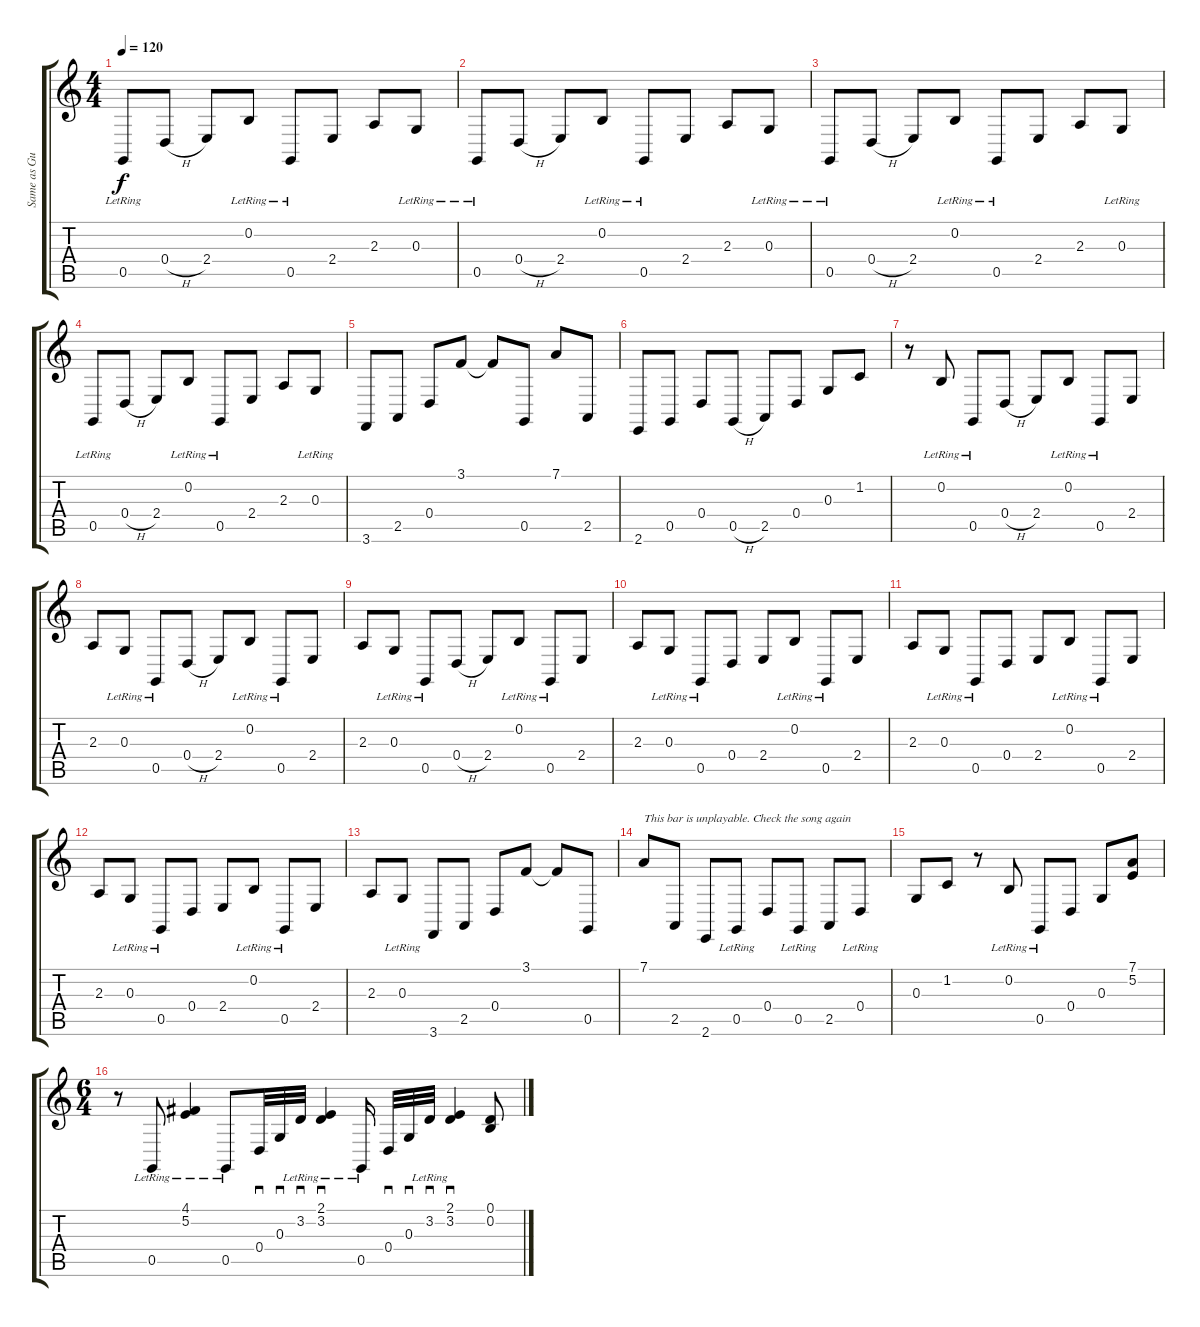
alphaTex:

\track ("Same as Guitar (For Effect)" "Same as Gu") {instrument pad4choir}
\staff {score tabs}
\tuning (D4 B3 G3 D3 G2 D2) {hide}
\ts (4 4)
\tempo 120
\clef g2
\ks c
0.5{lr}.8{dy f} 0.4{h}.8 2.4.8 0.2{lr}.8 0.5{lr}.8 2.4.8 2.3.8 0.3{lr}.8 |
0.5{lr}.8 0.4{h}.8 2.4.8 0.2{lr}.8 0.5{lr}.8 2.4.8 2.3.8 0.3{lr}.8 |
0.5{lr}.8 0.4{h}.8 2.4.8 0.2{lr}.8 0.5{lr}.8 2.4.8 2.3.8 0.3{lr}.8 |
0.5{lr}.8 0.4{h}.8 2.4.8 0.2{lr}.8 0.5{lr}.8 2.4.8 2.3.8 0.3{lr}.8 |
3.6.8 2.5.8 0.4.8 3.1.8 3.1{t}.8 0.5.8 7.1.8 2.5.8 |
2.6.8 0.5.8 0.4.8 0.5{h}.8 2.5.8 0.4.8 0.3.8 1.2.8 |
r.8 0.2{lr}.8 0.5{lr}.8 0.4{h}.8 2.4.8 0.2{lr}.8 0.5{lr}.8 2.4.8 |
2.3.8 0.3{lr}.8 0.5{lr}.8 0.4{h}.8 2.4.8 0.2{lr}.8 0.5{lr}.8 2.4.8 |
2.3.8 0.3{lr}.8 0.5{lr}.8 0.4{h}.8 2.4.8 0.2{lr}.8 0.5{lr}.8 2.4.8 |
2.3.8 0.3{lr}.8 0.5{lr}.8 0.4.8 2.4.8 0.2{lr}.8 0.5{lr}.8 2.4.8 |
2.3.8 0.3{lr}.8 0.5{lr}.8 0.4.8 2.4.8 0.2{lr}.8 0.5{lr}.8 2.4.8 |
2.3.8 0.3{lr}.8 0.5{lr}.8 0.4.8 2.4.8 0.2{lr}.8 0.5{lr}.8 2.4.8 |
2.3.8 0.3{lr}.8 3.6.8 2.5.8 0.4.8 3.1.8 3.1{t}.8 0.5.8 |
7.1.8{txt "This bar is unplayable. Check the song again"} 2.5.8 2.6.8 0.5{lr}.8 0.4.8 0.5{lr}.8 2.5.8 0.4{lr}.8 |
0.3.8 1.2.8 r.8 0.2{lr}.8 0.5{lr}.8 0.4.8 0.3.8 (7.1 5.2).8 |
\ts (6 4)
r.8 0.5{lr}.8 (4.1{lr} 5.2{lr}).4 0.5{lr}.8 0.4.32{sd} 0.3.32{sd} 3.2{lr}.32{sd} (2.1{lr} 3.2{lr}).4{sd} 0.5{lr}.16 0.4.32{sd} 0.3.32{sd} 3.2{lr}.32{sd} (2.1 3.2).4{sd} (0.1 0.2).8
